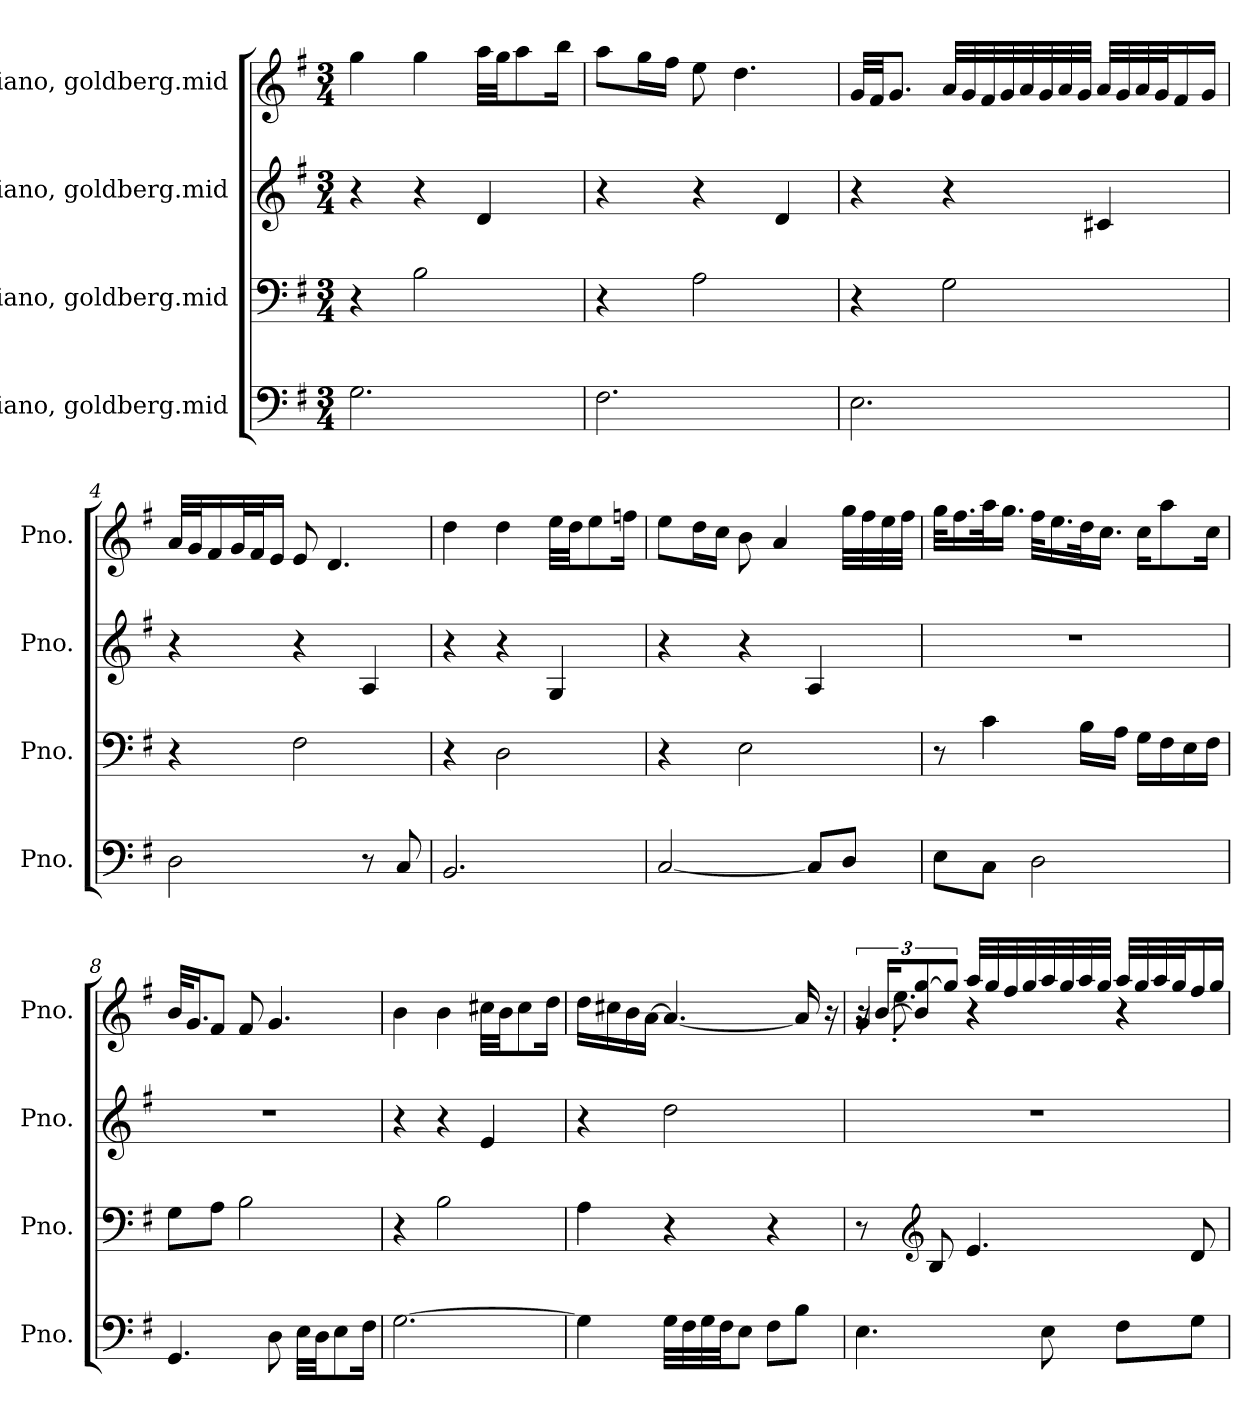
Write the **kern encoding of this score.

**kern	**kern	**kern	**kern
*part4	*part3	*part2	*part1
*staff4	*staff3	*staff2	*staff1
*I"Piano, goldberg.mid	*I"Piano, goldberg.mid	*I"Piano, goldberg.mid	*I"Piano, goldberg.mid
*I'Pno.	*I'Pno.	*I'Pno.	*I'Pno.
*clefF4	*clefF4	*clefG2	*clefG2
*k[f#]	*k[f#]	*k[f#]	*k[f#]
*M3/4	*M3/4	*M3/4	*M3/4
*MM50	*MM50	*MM50	*MM50
=1	=1	=1	=1
2.G\	4r	4r	4gg\
.	2B\	4r	4gg\
.	.	4d/	32aa\LLL
.	.	.	32gg\JJ
.	.	.	8aa\
.	.	.	16bb\Jk
=2	=2	=2	=2
2.F#\	4r	4r	8aa\L
.	.	.	16gg\L
.	.	.	16ff#\JJ
.	2A\	4r	8ee\
.	.	.	4.dd\
.	.	4d/	.
=3	=3	=3	=3
2.E\	4r	4r	32g/LLL
.	.	.	32f#/JJ
.	.	.	8.g/J
.	2G\	4r	32a/LLL
.	.	.	32g/
.	.	.	32f#/
.	.	.	32g/
.	.	.	32a/
.	.	.	32g/
.	.	.	32a/
.	.	.	32g/JJJ
.	.	4c#X/	32a/LLL
.	.	.	32g/
.	.	.	32a/
.	.	.	32g/J
.	.	.	16f#/
.	.	.	16g/JJ
!!LO:LB:g=z
=4	=4	=4	=4
2D\	4r	4r	32a/LLL
.	.	.	32g/J
.	.	.	16f#/
.	.	.	32g/L
.	.	.	32f#/J
.	.	.	16e/JJ
.	2F#\	4r	8e/
.	.	.	4.d/
8r	.	4A/	.
8C/	.	.	.
=5	=5	=5	=5
2.BB/	4r	4r	4dd\
.	2D\	4r	4dd\
.	.	4G/	32ee\LLL
.	.	.	32dd\JJ
.	.	.	8ee\
.	.	.	16ffn\Jk
=6	=6	=6	=6
[2C/	4r	4r	8ee\L
.	.	.	16dd\L
.	.	.	16cc\JJ
.	2E\	4r	8b\
.	.	.	4a/
8C/L]	.	4A/	.
8D/J	.	.	32gg\LLL
.	.	.	32ff#\
.	.	.	32ee\
.	.	.	32ff#\JJJ
=7	=7	=7	=7
8E\L	8r	2.r	32gg\KLL
.	.	.	16.ff#\
8C\J	4c\	.	32aa\K
.	.	.	16.gg\JJ
2D\	.	.	32ff#\KLL
.	.	.	16.ee\
.	16B\LL	.	32dd\K
.	.	.	16.cc\JJ
.	16A\JJ	.	.
.	16G\LL	.	16cc\KL
.	16F#\	.	8aa\
.	16E\	.	.
.	16F#\JJ	.	16cc\Jk
!!LO:LB:g=z
=8	=8	=8	=8
4.GG/	8G\L	2.r	32b/KLL
.	.	.	16.g/J
.	8A\J	.	8f#/J
.	2B\	.	8f#/
8D\	.	.	4.g/
32E\LLL	.	.	.
32D\JJ	.	.	.
8E\	.	.	.
16F#\Jk	.	.	.
=9	=9	=9	=9
[2.G\	4r	4r	4b\
.	2B\	4r	4b\
.	.	4e/	32cc#X\LLL
.	.	.	32b\JJ
.	.	.	8cc#\
.	.	.	16dd\Jk
=10	=10	=10	=10
4G\]	4A\	4r	16dd\LL
.	.	.	16cc#X\
.	.	.	16b\
.	.	.	[16a\JJ
32G\LLL	4r	2dd\	4.a/_
32F#\	.	.	.
32G\	.	.	.
32F#\JJ	.	.	.
8E\J	.	.	.
8F#\L	4r	.	.
8B\J	.	.	16a/]
.	.	.	16r
!!LO:PB:g=z
=11	=11	=11	=11
*	*	*	*^
*	*	*	*	*^
4.E\	8r	2.r	24r	16r	4g/
.	.	.	[24b/KL	.	.
.	.	.	.	8.ee'\	.
.	.	.	12b/] [12gg/	.	.
*	*clefG2	*	*	*	*
.	8B/	.	.	.	.
.	.	.	12gg/J]	.	.
.	4.e/	.	32aa/LLL	4r	4r
.	.	.	32gg/	.	.
.	.	.	32ff#/	.	.
.	.	.	32gg/	.	.
8E\	.	.	32aa/	.	.
.	.	.	32gg/	.	.
.	.	.	32aa/	.	.
.	.	.	32gg/JJJ	.	.
8F#\L	.	.	32aa/LLL	4r	4r
.	.	.	32gg/	.	.
.	.	.	32aa/	.	.
.	.	.	32gg/J	.	.
8G\J	8d/	.	16ff#/	.	.
.	.	.	16gg/JJ	.	.
*	*	*	*v	*v	*v
=	=	=	=
*-	*-	*-	*-
